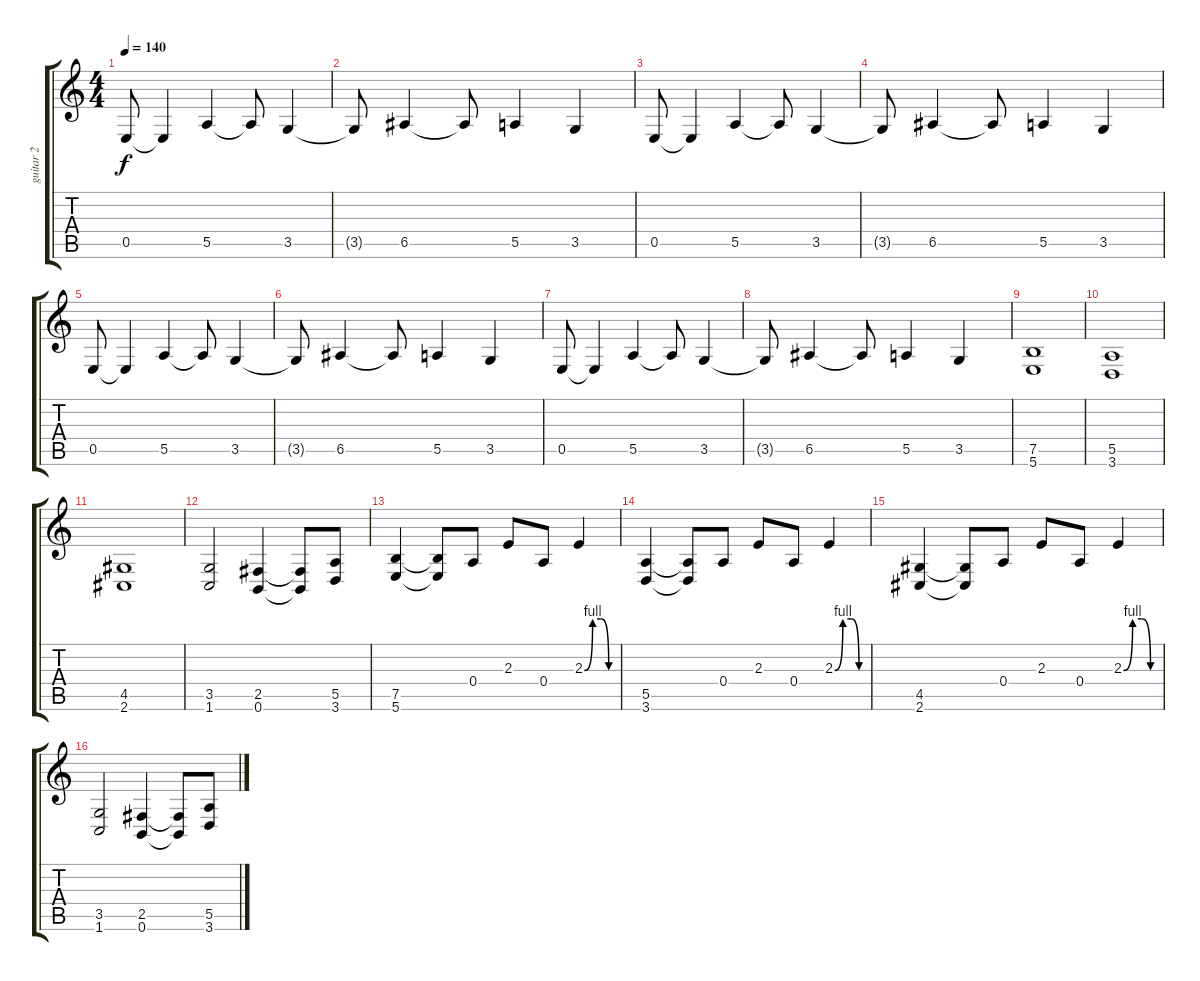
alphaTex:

\track ("guitar 2" "guitar 2") {instrument distortionguitar}
\staff {score tabs}
\tuning (B3 Gb3 D3 A2 E2 B1) {hide}
\ts (4 4)
\tempo 140
\clef g2
\ks c
0.5.8{dy f} 0.5{t}.4 5.5.4 5.5{t}.8 3.5.4 |
3.5{t}.8 6.5.4 6.5{t}.8 5.5.4 3.5.4 |
0.5.8 0.5{t}.4 5.5.4 5.5{t}.8 3.5.4 |
3.5{t}.8 6.5.4 6.5{t}.8 5.5.4 3.5.4 |
0.5.8 0.5{t}.4 5.5.4 5.5{t}.8 3.5.4 |
3.5{t}.8 6.5.4 6.5{t}.8 5.5.4 3.5.4 |
0.5.8 0.5{t}.4 5.5.4 5.5{t}.8 3.5.4 |
3.5{t}.8 6.5.4 6.5{t}.8 5.5.4 3.5.4 |
(7.5 5.6).1 |
(5.5 3.6).1 |
(4.5 2.6).1 |
(3.5 1.6).2 (2.5 0.6).4 (2.5{t} 0.6{t}).8 (5.5 3.6).8 |
(7.5 5.6).4 (7.5{t} 5.6{t}).8 0.4.8 2.3.8 0.4.8 2.3{be (custom 0 0 15 4 30 4 45 0 60 0)}.4 |
(5.5 3.6).4 (5.5{t} 3.6{t}).8 0.4.8 2.3.8 0.4.8 2.3{be (custom 0 0 15 4 30 4 45 0 60 0)}.4 |
(4.5 2.6).4 (4.5{t} 2.6{t}).8 0.4.8 2.3.8 0.4.8 2.3{be (custom 0 0 15 4 30 4 45 0 60 0)}.4 |
(3.5 1.6).2 (2.5 0.6).4 (2.5{t} 0.6{t}).8 (5.5 3.6).8
